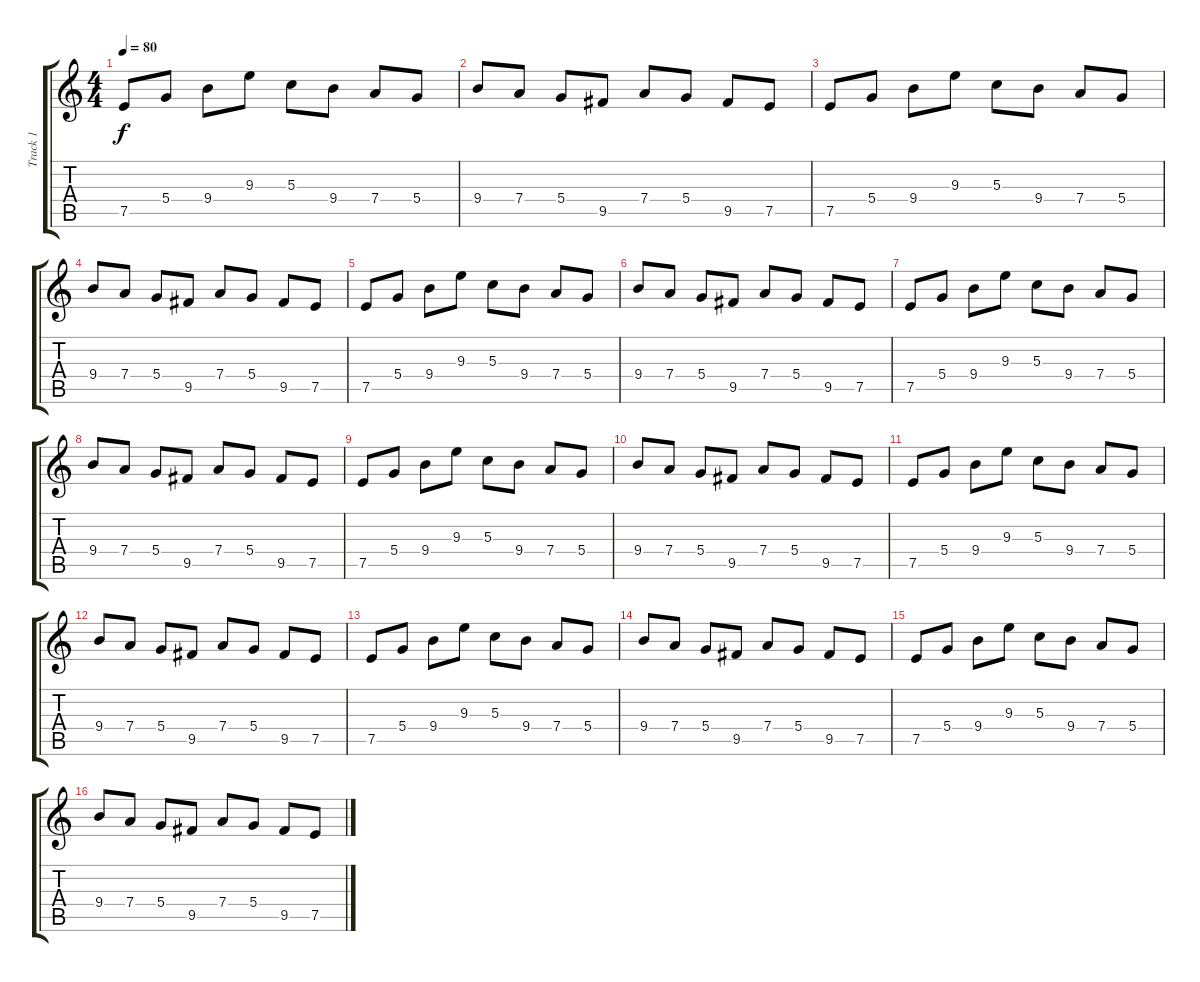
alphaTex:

\track ("Track 1" "Track 1") {instrument distortionguitar}
\staff {score tabs}
\tuning (E4 B3 G3 D3 A2 E2) {hide}
\ts (4 4)
\tempo 80
\clef g2
\ks c
7.5.8{dy f instrument distortionguitar} 5.4.8 9.4.8 9.3.8 5.3.8 9.4.8 7.4.8 5.4.8 |
9.4.8 7.4.8 5.4.8 9.5.8 7.4.8 5.4.8 9.5.8 7.5.8 |
7.5.8 5.4.8 9.4.8 9.3.8 5.3.8 9.4.8 7.4.8 5.4.8 |
9.4.8 7.4.8 5.4.8 9.5.8 7.4.8 5.4.8 9.5.8 7.5.8 |
7.5.8 5.4.8 9.4.8 9.3.8 5.3.8 9.4.8 7.4.8 5.4.8 |
9.4.8 7.4.8 5.4.8 9.5.8 7.4.8 5.4.8 9.5.8 7.5.8 |
7.5.8 5.4.8 9.4.8 9.3.8 5.3.8 9.4.8 7.4.8 5.4.8 |
9.4.8 7.4.8 5.4.8 9.5.8 7.4.8 5.4.8 9.5.8 7.5.8 |
7.5.8 5.4.8 9.4.8 9.3.8 5.3.8 9.4.8 7.4.8 5.4.8 |
9.4.8 7.4.8 5.4.8 9.5.8 7.4.8 5.4.8 9.5.8 7.5.8 |
7.5.8 5.4.8 9.4.8 9.3.8 5.3.8 9.4.8 7.4.8 5.4.8 |
9.4.8 7.4.8 5.4.8 9.5.8 7.4.8 5.4.8 9.5.8 7.5.8 |
7.5.8 5.4.8 9.4.8 9.3.8 5.3.8 9.4.8 7.4.8 5.4.8 |
9.4.8 7.4.8 5.4.8 9.5.8 7.4.8 5.4.8 9.5.8 7.5.8 |
7.5.8 5.4.8 9.4.8 9.3.8 5.3.8 9.4.8 7.4.8 5.4.8 |
9.4.8 7.4.8 5.4.8 9.5.8 7.4.8 5.4.8 9.5.8 7.5.8
